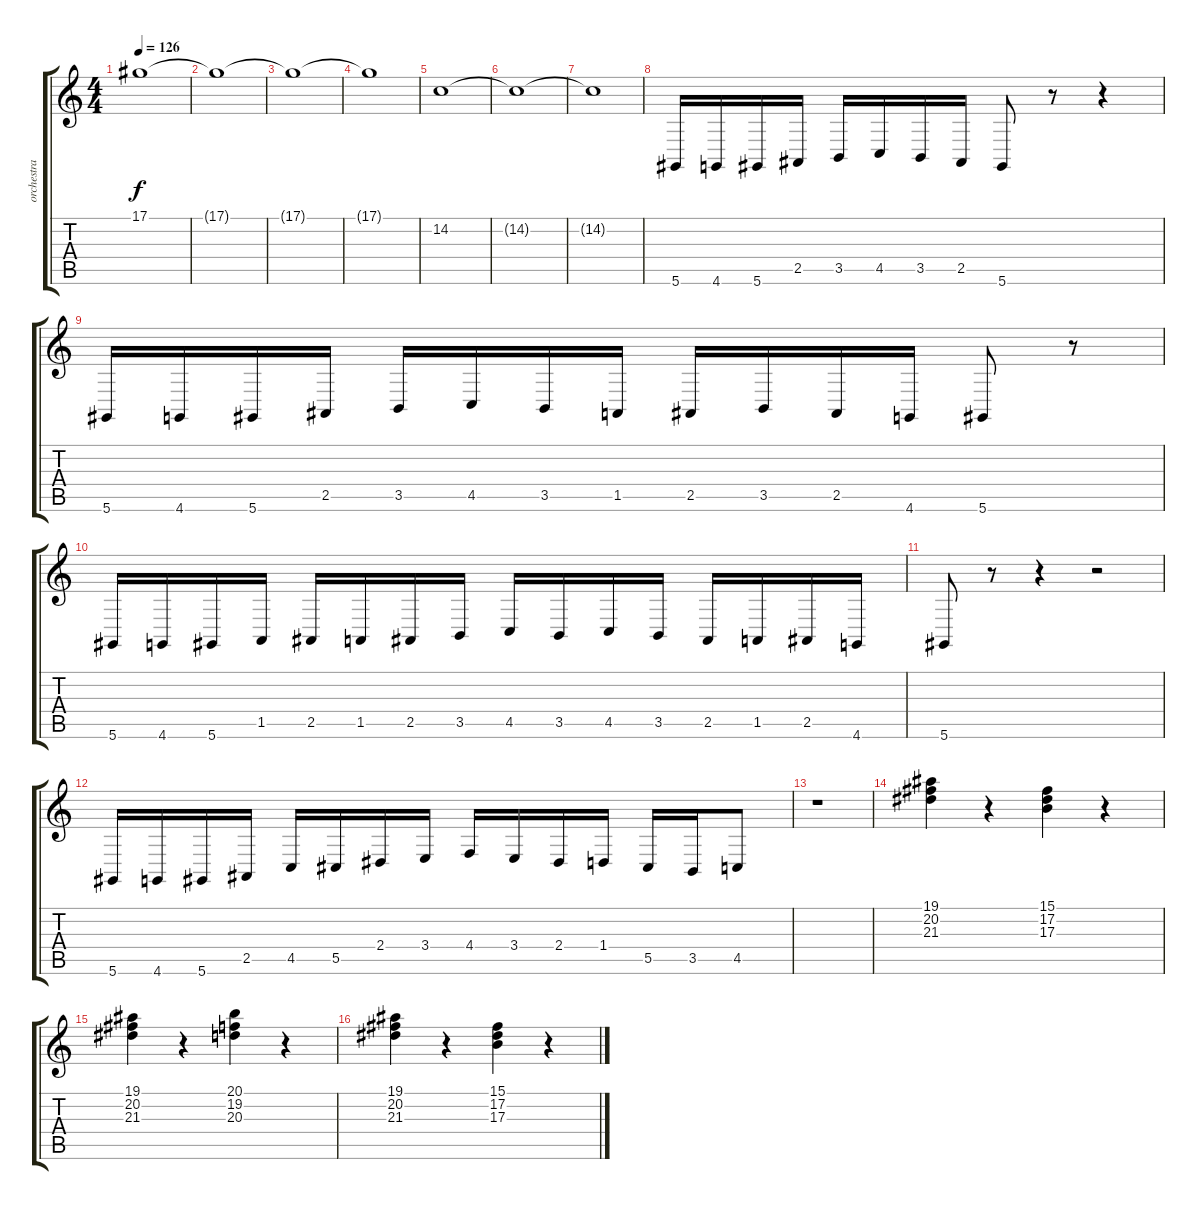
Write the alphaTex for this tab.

\track ("orchestra" "orchestra") {instrument stringensemble1}
\staff {score tabs}
\tuning (Eb4 Bb3 Gb3 Db3 Ab2 Eb2) {hide}
\ts (4 4)
\tempo 126
\clef g2
\ks c
17.1.1{dy f} |
17.1{t}.1 |
17.1{t}.1 |
17.1{t}.1 |
14.2.1 |
14.2{t}.1 |
14.2{t}.1 |
5.6.16 4.6.16 5.6.16 2.5.16 3.5.16 4.5.16 3.5.16 2.5.16 5.6.8 r.8 r.4 |
5.6.16 4.6.16 5.6.16 2.5.16 3.5.16 4.5.16 3.5.16 1.5.16 2.5.16 3.5.16 2.5.16 4.6.16 5.6.8 r.8 |
5.6.16 4.6.16 5.6.16 1.5.16 2.5.16 1.5.16 2.5.16 3.5.16 4.5.16 3.5.16 4.5.16 3.5.16 2.5.16 1.5.16 2.5.16 4.6.16 |
5.6.8 r.8 r.4 r.2 |
5.6.16 4.6.16 5.6.16 2.5.16 4.5.16 5.5.16 2.4.16 3.4.16 4.4.16 3.4.16 2.4.16 1.4.16 5.5.16 3.5.16 4.5.8 |
r.1 |
(19.1 20.2 21.3).4 r.4 (15.1 17.2 17.3).4 r.4 |
(19.1 20.2 21.3).4 r.4 (20.1 19.2 20.3).4 r.4 |
(19.1 20.2 21.3).4 r.4 (15.1 17.2 17.3).4 r.4
